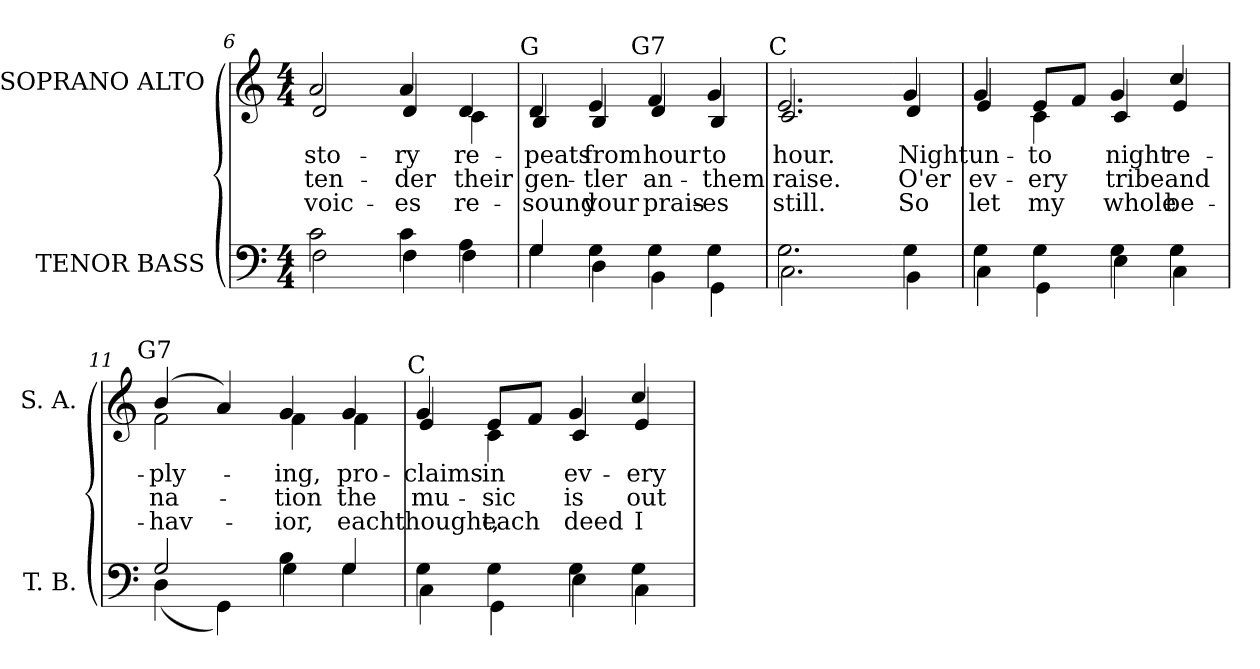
**kern	**kern	**text	**text	**text
*part2	*part1	*part1	*part1	*part1
*staff2	*staff1	*staff1	*staff1	*staff1
*I"TENOR BASS	*I"SOPRANO ALTO	*	*	*
*I'T. B.	*I'S. A.	*	*	*
*clefF4	*clefG2	*	*	*
*k[]	*k[]	*	*	*
*C:	*C:	*	*	*
*M4/4	*M4/4	*	*	*
=6	=6	=6	=6	=6
*^	*	*	*	*
!	!	!LO:TX:a:cj:t=Dm7	!	!	!
!	!	!	!LO:LY:b:color=#000000	!LO:LY:b:color=#000000	!LO:LY:b:color=#000000
*	*	*^	*	*	*
2ci\	2Fi\	2ai/	2di/	sto-	ten-	voic-
!	!	!	!	!LO:LY:b:color=#000000	!LO:LY:b:color=#000000	!LO:LY:b:color=#000000
4ci\	4Fi\	4ai/	4di/	-ry	-der	-es
!	!	!	!	!LO:LY:b:color=#000000	!LO:LY:b:color=#000000	!LO:LY:b:color=#000000
4Ai\	4Fi\	4di/	4ci\	re-	their	re-
=7	=7	=7	=7	=7	=7	=7
!	!	!LO:TX:a:cj:t=G	!	!	!	!
!	!	!	!	!LO:LY:b:color=#000000	!LO:LY:b:color=#000000	!LO:LY:b:color=#000000
4Gi/	4Gi\	4di/	4Bi/	-peats	gen-	-sound
!	!	!	!	!LO:LY:b:color=#000000	!LO:LY:b:color=#000000	!LO:LY:b:color=#000000
4Gi\	4Di\	4ei/	4Bi/	from	-tler	your
!	!	!LO:TX:a:cj:t=G7	!	!	!	!
!	!	!	!	!LO:LY:b:color=#000000	!LO:LY:b:color=#000000	!LO:LY:b:color=#000000
4Gi\	4BBi\	4fi/	4di/	hour	an-	prais-
!	!	!	!	!LO:LY:b:color=#000000	!LO:LY:b:color=#000000	!LO:LY:b:color=#000000
4Gi\	4GGi\	4gi/	4Bi/	to	-them	-es
=8	=8	=8	=8	=8	=8	=8
!	!	!LO:TX:a:cj:t=C	!	!	!	!
!	!	!	!	!LO:LY:b:color=#000000	!LO:LY:b:color=#000000	!LO:LY:b:color=#000000
2.Gi\	2.Ci\	2.ei/	2.ci/	hour.	raise.	still.
!!LO:LB:g=z	!!
=9-	=9-	=9-	=9-	=9-	=9-	=9-
!	!	!	!	!LO:LY:b:color=#000000	!LO:LY:b:color=#000000	!LO:LY:b:color=#000000
4Gi\	4BBi\	4gi/	4di/	Night	O'er	So
=10	=10	=10	=10	=10	=10	=10
!	!	!	!	!LO:LY:b:color=#000000	!LO:LY:b:color=#000000	!LO:LY:b:color=#000000
4Gi\	4Ci\	4gi/	4ei/	un-	ev-	let
!	!	!	!	!LO:LY:b:color=#000000	!LO:LY:b:color=#000000	!LO:LY:b:color=#000000
4Gi\	4GGi\	8ei/L	4ci\	-to	-ery	my
.	.	8fi/J	.	.	.	.
!	!	!	!	!LO:LY:b:color=#000000	!LO:LY:b:color=#000000	!LO:LY:b:color=#000000
4Gi\	4Ei\	4gi/	4ci/	night	tribe	whole
!	!	!	!	!LO:LY:b:color=#000000	!LO:LY:b:color=#000000	!LO:LY:b:color=#000000
4Gi\	4Ci\	4cci/	4ei/	re-	and	be-
=11	=11	=11	=11	=11	=11	=11
!	!	!LO:TX:a:cj:t=G7	!	!	!	!
!	!	!	!	!LO:LY:b:color=#000000	!LO:LY:b:color=#000000	!LO:LY:b:color=#000000
2Gi/	(4Di\	(4bi/	2fi\	-ply-	na-	-hav-
.	4GGi\)	4ai/)	.	.	.	.
!	!	!	!	!LO:LY:b:color=#000000	!LO:LY:b:color=#000000	!LO:LY:b:color=#000000
4Bi\	4Gi\	4gi/	4fi\	-ing,	-tion	-ior,
!	!	!	!	!LO:LY:b:color=#000000	!LO:LY:b:color=#000000	!LO:LY:b:color=#000000
4Gi/	4Gi\	4gi/	4fi\	pro-	the	each
=12	=12	=12	=12	=12	=12	=12
!	!	!LO:TX:a:cj:t=C	!	!	!	!
!	!	!	!	!LO:LY:b:color=#000000	!LO:LY:b:color=#000000	!LO:LY:b:color=#000000
4Gi\	4Ci\	4gi/	4ei/	-claims	mu-	thought,
!	!	!	!	!LO:LY:b:color=#000000	!LO:LY:b:color=#000000	!LO:LY:b:color=#000000
4Gi\	4GGi\	8ei/L	4ci\	in	-sic	each
.	.	8fi/J	.	.	.	.
!	!	!	!	!LO:LY:b:color=#000000	!LO:LY:b:color=#000000	!LO:LY:b:color=#000000
4Gi\	4Ei\	4gi/	4ci/	ev-	is	deed
!	!	!	!	!LO:LY:b:color=#000000	!LO:LY:b:color=#000000	!LO:LY:b:color=#000000
4Gi\	4Ci\	4cci/	4ei/	-ery	out-	I
*v	*v	*	*	*	*	*
*	*v	*v	*	*	*
=	=	=	=	=
*-	*-	*-	*-	*-
